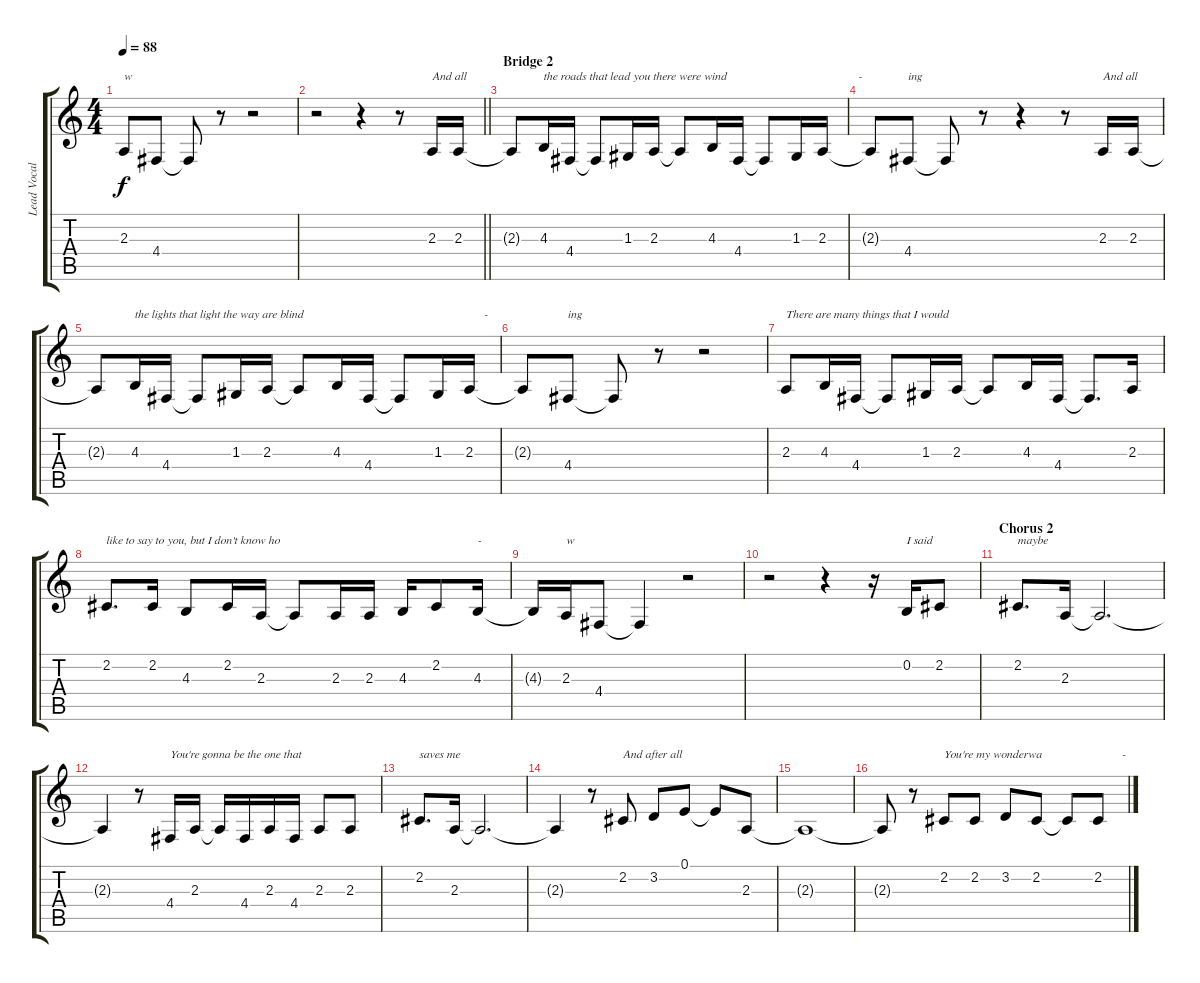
\track ("Lead Vocals" "Lead Vocal") {instrument tenorsax}
\staff {score tabs}
\tuning (E4 B3 G3 D3 A2 E2) {hide}
\ts (4 4)
\tempo 88
\clef g2
\ks c
2.3{t}.8{txt "w" dy f} 4.4.8 4.4{t}.8 r.8 r.2 |
\barLineRight lightlight
r.2 r.4 r.8 2.3.16{txt "And all"} 2.3.16 |
\section ("" "Bridge 2")
2.3{t}.8 4.3.16{txt "the roads that lead you there were wind"} 4.4.16 4.4{t}.8 1.3.16 2.3.16 2.3{t}.8 4.3.16 4.4.16 4.4{t}.8 1.3.16 2.3.16{txt "            -"} |
2.3{t}.8 4.4.8{txt "ing"} 4.4{t}.8 r.8 r.4 r.8 2.3.16{txt "And all"} 2.3.16 |
2.3{t}.8 4.3.16{txt "the lights that light the way are blind"} 4.4.16 4.4{t}.8 1.3.16 2.3.16 2.3{t}.8 4.3.16 4.4.16 4.4{t}.8 1.3.16 2.3.16{txt "     -"} |
2.3{t}.8 4.4.8{txt "ing"} 4.4{t}.8 r.8 r.2 |
2.3.8{txt "There are many things that I would"} 4.3.16 4.4.16 4.4{t}.8 1.3.16 2.3.16 2.3{t}.8 4.3.16 4.4.16 4.4{t}.8{d} 2.3.16 |
2.2.8{d txt "like to say to you, but I don't know ho"} 2.2.16 4.3.8 2.2.16 2.3.16 2.3{t}.8 2.3.16 2.3.16 4.3.16 2.2.8 4.3.16{txt "-"} |
4.3{t}.16 2.3.16{txt "w"} 4.4.8 4.4{t}.4 r.2 |
r.2 r.4 r.16 0.2.16{txt "I said"} 2.2.8 |
\section ("" "Chorus 2")
2.2.8{d txt "maybe"} 2.3.16 2.3{t}.2{d} |
2.3{t}.4 r.8 4.4.16{txt "You're gonna be the one that"} 2.3.16 2.3{t}.16 4.4.16 2.3.16 4.4.16 2.3.8 2.3.8 |
2.2.8{d txt "saves me"} 2.3.16 2.3{t}.2{d} |
2.3{t}.4 r.8 2.2.8{txt "And after all"} 3.2.8 0.1.8 0.1{t}.8 2.3.8 |
2.3{t}.1 |
2.3{t}.8 r.8 2.2.8{txt "You're my wonderwa"} 2.2.8 3.2.8 2.2.8 2.2{t}.8 2.2.8{txt "        -"}
